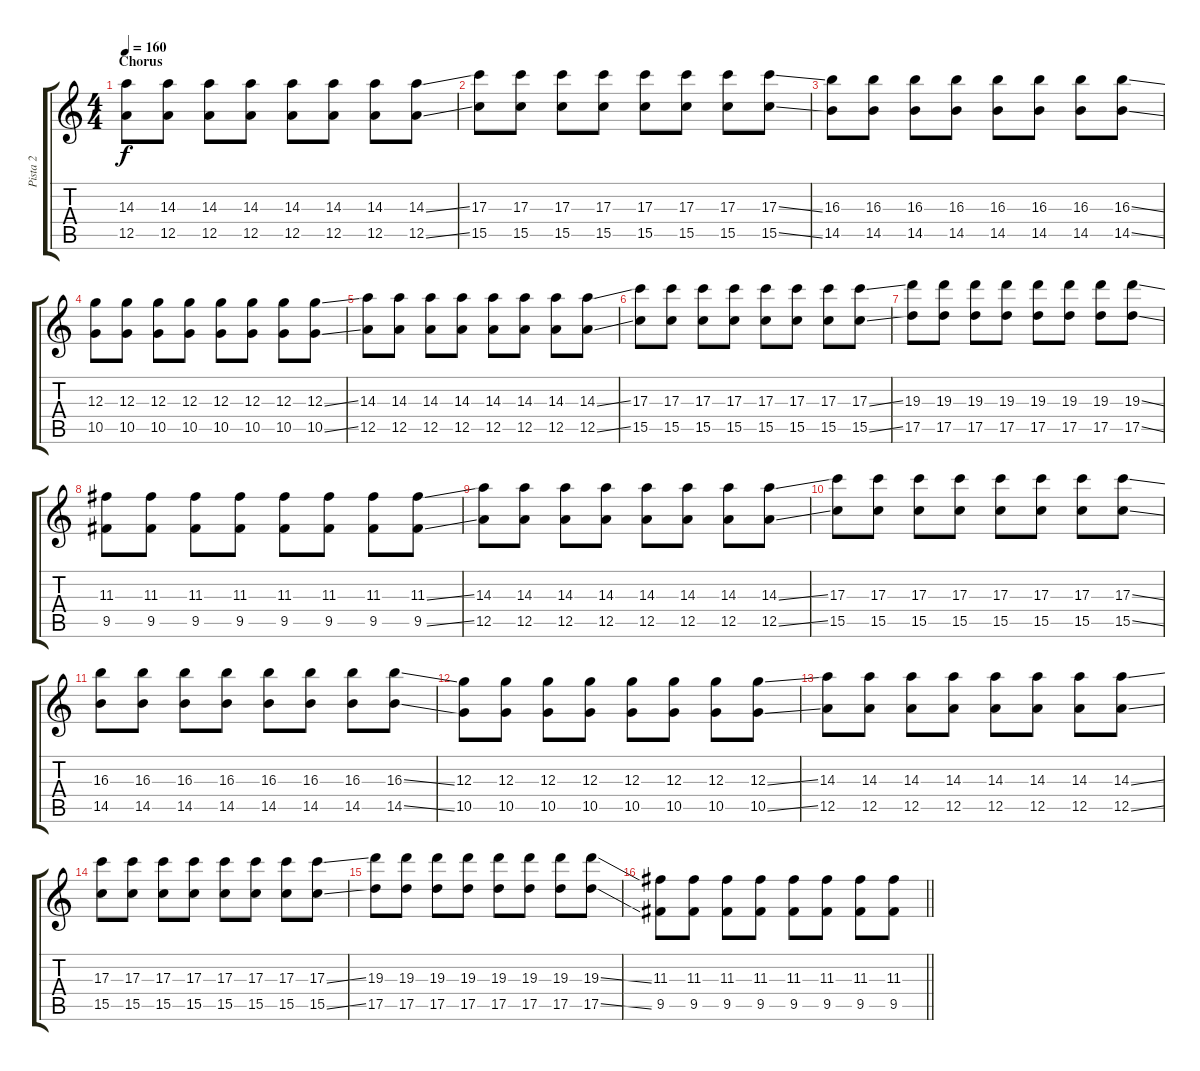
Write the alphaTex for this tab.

\track ("Pista 2" "Pista 2") {instrument overdrivenguitar}
\staff {score tabs}
\tuning (E4 B3 G3 D3 A2 E2) {hide}
\ts (4 4)
\section ("" "Chorus")
\tempo 160
\clef g2
\ks c
(14.3 12.5).8{dy f} (14.3 12.5).8 (14.3 12.5).8 (14.3 12.5).8 (14.3 12.5).8 (14.3 12.5).8 (14.3 12.5).8 (14.3{ss} 12.5{ss}).8 |
(17.3 15.5).8 (17.3 15.5).8 (17.3 15.5).8 (17.3 15.5).8 (17.3 15.5).8 (17.3 15.5).8 (17.3 15.5).8 (17.3{ss} 15.5{ss}).8 |
(16.3 14.5).8 (16.3 14.5).8 (16.3 14.5).8 (16.3 14.5).8 (16.3 14.5).8 (16.3 14.5).8 (16.3 14.5).8 (16.3{ss} 14.5{ss}).8 |
(12.3 10.5).8 (12.3 10.5).8 (12.3 10.5).8 (12.3 10.5).8 (12.3 10.5).8 (12.3 10.5).8 (12.3 10.5).8 (12.3{ss} 10.5{ss}).8 |
(14.3 12.5).8 (14.3 12.5).8 (14.3 12.5).8 (14.3 12.5).8 (14.3 12.5).8 (14.3 12.5).8 (14.3 12.5).8 (14.3{ss} 12.5{ss}).8 |
(17.3 15.5).8 (17.3 15.5).8 (17.3 15.5).8 (17.3 15.5).8 (17.3 15.5).8 (17.3 15.5).8 (17.3 15.5).8 (17.3{ss} 15.5{ss}).8 |
(19.3 17.5).8 (19.3 17.5).8 (19.3 17.5).8 (19.3 17.5).8 (19.3 17.5).8 (19.3 17.5).8 (19.3 17.5).8 (19.3{ss} 17.5{ss}).8 |
(11.3 9.5).8 (11.3 9.5).8 (11.3 9.5).8 (11.3 9.5).8 (11.3 9.5).8 (11.3 9.5).8 (11.3 9.5).8 (11.3{ss} 9.5{ss}).8 |
(14.3 12.5).8 (14.3 12.5).8 (14.3 12.5).8 (14.3 12.5).8 (14.3 12.5).8 (14.3 12.5).8 (14.3 12.5).8 (14.3{ss} 12.5{ss}).8 |
(17.3 15.5).8 (17.3 15.5).8 (17.3 15.5).8 (17.3 15.5).8 (17.3 15.5).8 (17.3 15.5).8 (17.3 15.5).8 (17.3{ss} 15.5{ss}).8 |
(16.3 14.5).8 (16.3 14.5).8 (16.3 14.5).8 (16.3 14.5).8 (16.3 14.5).8 (16.3 14.5).8 (16.3 14.5).8 (16.3{ss} 14.5{ss}).8 |
(12.3 10.5).8 (12.3 10.5).8 (12.3 10.5).8 (12.3 10.5).8 (12.3 10.5).8 (12.3 10.5).8 (12.3 10.5).8 (12.3{ss} 10.5{ss}).8 |
(14.3 12.5).8 (14.3 12.5).8 (14.3 12.5).8 (14.3 12.5).8 (14.3 12.5).8 (14.3 12.5).8 (14.3 12.5).8 (14.3{ss} 12.5{ss}).8 |
(17.3 15.5).8 (17.3 15.5).8 (17.3 15.5).8 (17.3 15.5).8 (17.3 15.5).8 (17.3 15.5).8 (17.3 15.5).8 (17.3{ss} 15.5{ss}).8 |
(19.3 17.5).8 (19.3 17.5).8 (19.3 17.5).8 (19.3 17.5).8 (19.3 17.5).8 (19.3 17.5).8 (19.3 17.5).8 (19.3{ss} 17.5{ss}).8 |
\barLineRight lightlight
(11.3 9.5).8 (11.3 9.5).8 (11.3 9.5).8 (11.3 9.5).8 (11.3 9.5).8 (11.3 9.5).8 (11.3 9.5).8 (11.3 9.5).8
